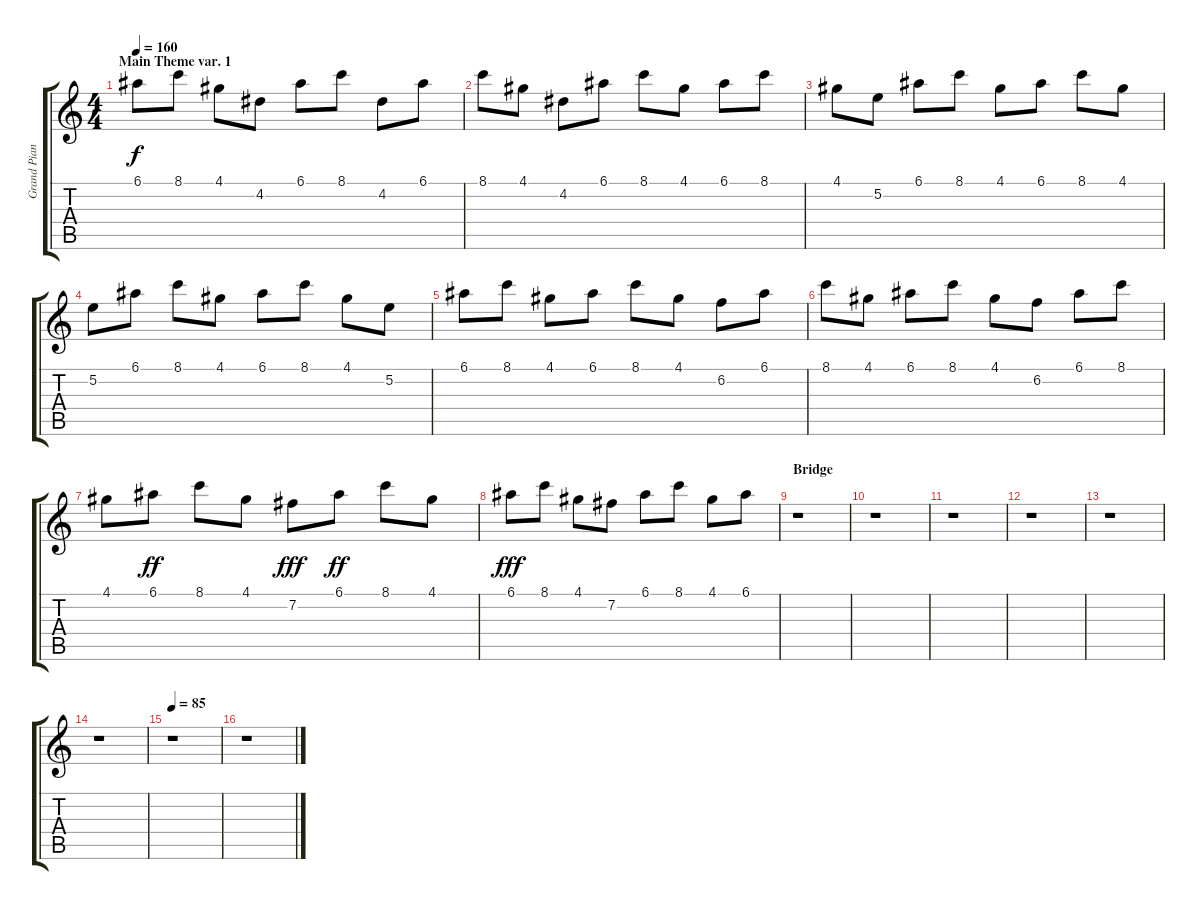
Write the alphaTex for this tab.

\track ("Grand Piano (R. Hand)" "Grand Pian") {instrument acousticgrandpiano}
\staff {score tabs}
\tuning (E5 B4 G4 D4 A3 E3) {hide}
\ts (4 4)
\section ("" "Main Theme var. 1")
\tempo 160
\clef g2
\ks c
6.1.8{dy f} 8.1.8 4.1.8 4.2.8 6.1.8 8.1.8 4.2.8 6.1.8 |
8.1.8 4.1.8 4.2.8 6.1.8 8.1.8 4.1.8 6.1.8 8.1.8 |
4.1.8 5.2.8 6.1.8 8.1.8 4.1.8 6.1.8 8.1.8 4.1.8 |
5.2.8 6.1.8 8.1.8 4.1.8 6.1.8 8.1.8 4.1.8 5.2.8 |
6.1.8 8.1.8 4.1.8 6.1.8 8.1.8 4.1.8 6.2.8 6.1.8 |
8.1.8 4.1.8 6.1.8 8.1.8 4.1.8 6.2.8 6.1.8 8.1.8 |
4.1.8 6.1.8{dy ff} 8.1.8 4.1.8 7.2.8{dy fff} 6.1.8{dy ff} 8.1.8 4.1.8 |
6.1.8{dy fff} 8.1.8 4.1.8 7.2.8 6.1.8 8.1.8 4.1.8 6.1.8 |
\section ("" "Bridge")
r.1 |
r.1 |
r.1 |
r.1 |
r.1 |
r.1 |
\tempo 85
r.1 |
r.1
